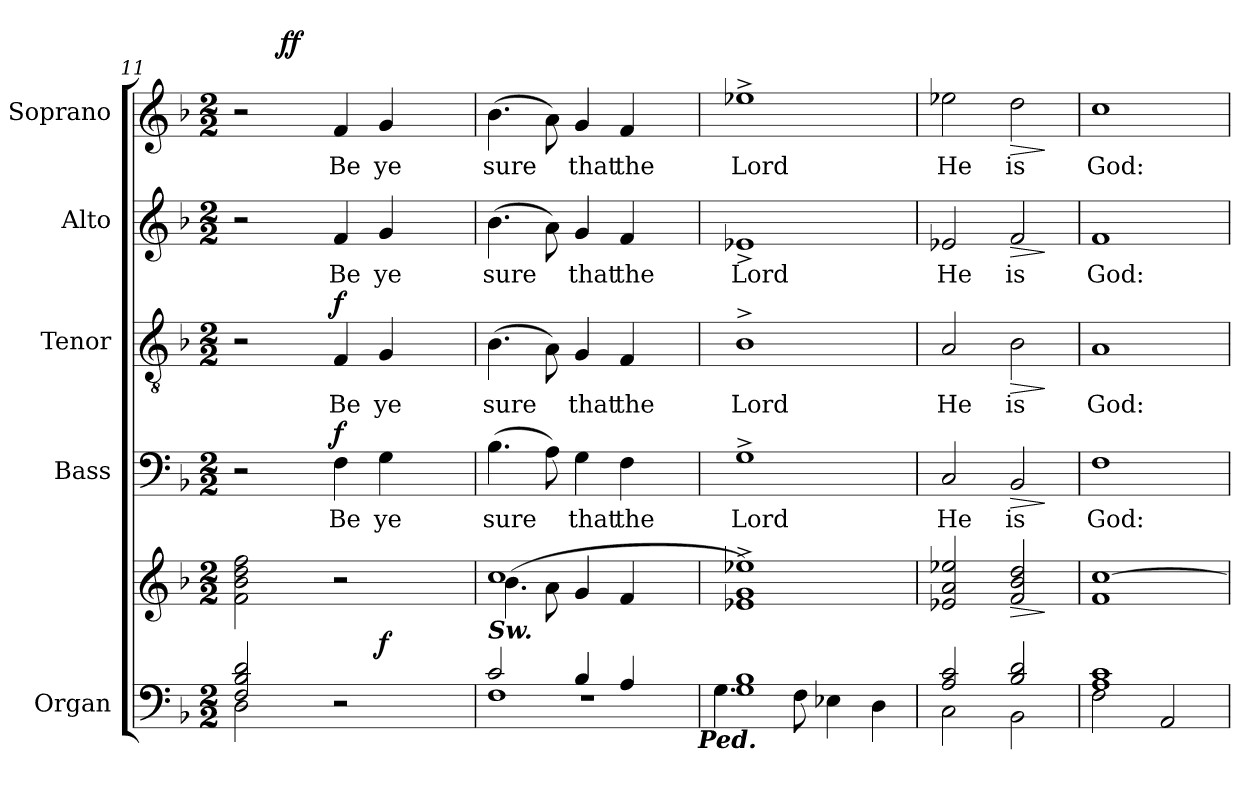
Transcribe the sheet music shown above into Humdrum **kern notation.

**kern	**kern	**dynam	**kern	**text	**dynam	**kern	**text	**dynam	**kern	**text	**dynam	**kern	**text	**dynam
*part5	*part5	*part5	*part4	*part4	*part4	*part3	*part3	*part3	*part2	*part2	*part2	*part1	*part1	*part1
*staff6	*staff5	*staff5/6	*staff4	*staff4	*staff4	*staff3	*staff3	*staff3	*staff2	*staff2	*staff2	*staff1	*staff1	*staff1
*I"Organ	*	*	*I"Bass	*	*	*I"Tenor	*	*	*I"Alto	*	*	*I"Soprano	*	*
*I'Org.	*	*	*I'B.	*	*	*I'T.	*	*	*I'A.	*	*	*I'S.	*	*
!!LO:PB:g=z
*clefF4	*clefG2	*	*clefF4	*	*	*clefGv2	*	*	*clefG2	*	*	*clefG2	*	*
*	*	*	*	*	*	*ITrd7c12	*	*	*	*	*	*	*	*
*k[b-]	*k[b-]	*	*k[b-]	*	*	*k[b-]	*	*	*k[b-]	*	*	*k[b-]	*	*
*F:	*F:	*	*F:	*	*	*F:	*	*	*F:	*	*	*F:	*	*
*M2/2	*M2/2	*	*M2/2	*	*	*M2/2	*	*	*M2/2	*	*	*M2/2	*	*
=11	=11	=11	=11	=11	=11	=11	=11	=11	=11	=11	=11	=11	=11	=11
*^	*	*	*	*	*	*	*	*	*	*	*	*^	*	*
*	*^	*	*	*	*	*	*	*	*	*	*	*	*	*^	*	*
2Fi/ 2B-i 2di	2Di\	2.ryy	2fi\ 2b-i 2ddi 2ffi	.	2r	.	.	2r	.	.	2r	.	.	2r	4ryy	4ryy	.	.
.	.	.	.	.	.	.	.	.	.	.	.	.	.	.	1024ryy	64ryy	.	.
.	.	.	.	.	.	.	.	.	.	.	.	.	.	.	2ryy	.	.	f
.	.	.	.	.	.	.	.	.	.	.	.	.	.	.	.	512ryy	.	.
.	.	.	.	.	.	.	.	.	.	.	.	.	.	.	.	2ryy	.	f
!	!	!	!	!	!	!LO:LY:b:color=#000000	!	!	!	!	!	!	!	!	!	!	!	!
!	!	!	!	!	!	!	!	!	!LO:LY:b:color=#000000	!	!	!	!	!	!	!	!	!
!	!	!	!	!	!	!	!	!	!	!	!	!LO:LY:b:color=#000000	!	!	!	!	!	!
!	!	!	!	!	!	!	!	!	!	!	!	!	!	!	!	!	!LO:LY:b:color=#000000	!
2r	2ryy	.	2r	.	4Fi\	Be	f	4FFi/	Be	f	4fi/	Be	.	4fi/	.	.	Be	.
!	!	!	!	!	!	!LO:LY:b:color=#000000	!	!	!	!	!	!	!	!	!	!	!	!
!	!	!	!	!	!	!	!	!	!LO:LY:b:color=#000000	!	!	!	!	!	!	!	!	!
!	!	!	!	!	!	!	!	!	!	!	!	!LO:LY:b:color=#000000	!	!	!	!	!	!
!	!	!	!	!	!	!	!	!	!	!	!	!	!	!	!	!	!LO:LY:b:color=#000000	!
.	.	4ryy	.	f	4Gi\	ye	.	4GGi/	ye	.	4gi/	ye	.	4gi/	.	.	ye	.
.	.	.	.	.	.	.	.	.	.	.	.	.	.	.	8ryy	.	.	.
.	.	.	.	.	.	.	.	.	.	.	.	.	.	.	.	8ryy	.	.
.	.	.	.	.	.	.	.	.	.	.	.	.	.	.	16ryy	.	.	.
.	.	.	.	.	.	.	.	.	.	.	.	.	.	.	.	16ryy	.	.
.	.	.	.	.	.	.	.	.	.	.	.	.	.	.	32ryy	.	.	.
.	.	.	.	.	.	.	.	.	.	.	.	.	.	.	.	32ryy	.	.
.	.	.	.	.	.	.	.	.	.	.	.	.	.	.	64ryy	.	.	.
.	.	.	.	.	.	.	.	.	.	.	.	.	.	.	128...ryy	.	.	.
.	.	.	.	.	.	.	.	.	.	.	.	.	.	.	.	128..ryy	.	.
*	*	*	*	*	*	*	*	*	*	*	*	*	*	*v	*v	*v	*	*
=12	=12	=12	=12	=12	=12	=12	=12	=12	=12	=12	=12	=12	=12	=12	=12	=12
*	*	*	*^	*	*	*	*	*	*	*	*	*	*	*	*	*
*	*	*	*	*	*	*	*	*	*	*	*	*	*	*	*^	*	*
*	*	*	*	*	*	*	*	*	*	*	*	*	*	*	*	*^	*	*
!	!	!	!	!	!	!	!LO:LY:b:color=#000000	!	!	!	!	!	!	!	!	!	!	!	!
*	*	*	*	*	*	*	*	*	*	*	*	*	*	*	*v	*v	*v	*	*
*	*	*	*	*	*	*	*	*	*	*	*	*	*	*	*^	*	*
*	*	*	*	*	*	*	*	*	*	*	*	*	*	*	*	*^	*	*
!	!	!	!	!	!	!	!	!	!	!LO:LY:b:color=#000000	!	!	!	!	!	!	!	!	!
*	*	*	*	*	*	*	*	*	*	*	*	*	*	*	*v	*v	*v	*	*
*	*	*	*	*	*	*	*	*	*	*	*	*	*	*	*^	*	*
*	*	*	*	*	*	*	*	*	*	*	*	*	*	*	*	*^	*	*
!	!	!	!	!	!	!	!	!	!	!	!	!	!LO:LY:b:color=#000000	!	!	!	!	!	!
*	*	*	*	*	*	*	*	*	*	*	*	*	*	*	*v	*v	*v	*	*
*	*	*	*	*	*	*	*	*	*	*	*	*	*	*	*^	*	*
*	*	*	*	*	*	*	*	*	*	*	*	*	*	*	*	*^	*	*
!LO:TX:a:Bi:t=Sw.	!	!	!	!	!	!	!	!	!	!	!	!	!	!	!	!	!	!	!
!	!	!	!	!	!	!	!	!	!	!	!	!	!	!	!	!	!	!LO:LY:b:color=#000000	!
*	*	*^	*	*	*	*	*	*	*	*	*	*	*	*	*v	*v	*v	*	*
1r	1Fi	2ci/	2ryy	1cci	(4.b-i\	.	(4.B-i\	sure	.	(4.BB-i\	sure	.	(4.b-i\	sure	.	(4.b-i\	sure	.
.	.	.	.	.	8ai\	.	8Ai\)	.	.	8AAi\)	.	.	8ai\)	.	.	8ai\)	.	.
!	!	!	!	!	!	!	!	!LO:LY:b:color=#000000	!	!	!	!	!	!	!	!	!	!
!	!	!	!	!	!	!	!	!	!	!	!LO:LY:b:color=#000000	!	!	!	!	!	!	!
!	!	!	!	!	!	!	!	!	!	!	!	!	!	!LO:LY:b:color=#000000	!	!	!	!
!	!	!	!	!	!	!	!	!	!	!	!	!	!	!	!	!	!LO:LY:b:color=#000000	!
.	.	4B-i/	4ryy	.	4gi/	.	4Gi\	that	.	4GGi/	that	.	4gi/	that	.	4gi/	that	.
!	!	!	!	!	!	!	!	!LO:LY:b:color=#000000	!	!	!	!	!	!	!	!	!	!
!	!	!	!	!	!	!	!	!	!	!	!LO:LY:b:color=#000000	!	!	!	!	!	!	!
!	!	!	!	!	!	!	!	!	!	!	!	!	!	!LO:LY:b:color=#000000	!	!	!	!
!	!	!	!	!	!	!	!	!	!	!	!	!	!	!	!	!	!LO:LY:b:color=#000000	!
.	.	4Ai/	8ryy	.	4fi/	.	4Fi\	the	.	4FFi/	the	.	4fi/	the	.	4fi/	the	.
.	.	.	16ryy	.	.	.	.	.	.	.	.	.	.	.	.	.	.	.
.	.	.	32ryy	.	.	.	.	.	.	.	.	.	.	.	.	.	.	.
.	.	.	64ryy	.	.	.	.	.	.	.	.	.	.	.	.	.	.	.
.	.	.	128...ryy	.	.	.	.	.	.	.	.	.	.	.	.	.	.	.
!	!	!	!LO:TX:b:Bi:t=Ped.	!	!	!	!	!	!	!	!	!	!	!	!	!	!	!
.	.	.	1024ryy	.	.	.	.	.	.	.	.	.	.	.	.	.	.	.
*	*v	*v	*v	*	*	*	*	*	*	*	*	*	*	*	*	*	*	*
=13	=13	=13	=13	=13	=13	=13	=13	=13	=13	=13	=13	=13	=13	=13	=13	=13
*^	*^	*	*	*	*	*	*	*	*	*	*	*	*	*	*	*
!	!	!	!	!	!	!	!	!LO:LY:b:color=#000000	!	!	!	!	!	!	!	!	!	!
*	*v	*v	*v	*	*	*	*	*	*	*	*	*	*	*	*	*	*	*
*^	*^	*	*	*	*	*	*	*	*	*	*	*	*	*	*	*
!	!	!	!	!	!	!	!	!	!	!	!LO:LY:b:color=#000000	!	!	!	!	!	!	!
*	*v	*v	*v	*	*	*	*	*	*	*	*	*	*	*	*	*	*	*
*^	*^	*	*	*	*	*	*	*	*	*	*	*	*	*	*	*
!	!	!	!	!	!	!	!	!	!	!	!	!	!	!LO:LY:b:color=#000000	!	!	!	!
*	*v	*v	*v	*	*	*	*	*	*	*	*	*	*	*	*	*	*	*
*^	*^	*	*	*	*	*	*	*	*	*	*	*	*	*	*	*
!	!	!	!	!	!	!	!	!	!	!	!	!	!	!	!	!	!LO:LY:b:color=#000000	!
*	*v	*v	*v	*	*	*	*	*	*	*	*	*	*	*	*	*	*	*
1Gi 1B-i	4.Gi\	1gi^ 1ee-Xi^	1e-Xi)	.	1G^i	Lord	.	1BB-^i	Lord	.	1e-X^i	Lord	.	1ee-X^i	Lord	.
.	8Fi\	.	.	.	.	.	.	.	.	.	.	.	.	.	.	.
.	4E-Xi\	.	.	.	.	.	.	.	.	.	.	.	.	.	.	.
.	4Di\	.	.	.	.	.	.	.	.	.	.	.	.	.	.	.
*	*	*v	*v	*	*	*	*	*	*	*	*	*	*	*	*	*
=14	=14	=14	=14	=14	=14	=14	=14	=14	=14	=14	=14	=14	=14	=14	=14
!	!	!	!	!	!LO:LY:b:color=#000000	!	!	!	!	!	!	!	!	!	!
!	!	!	!	!	!	!	!	!LO:LY:b:color=#000000	!	!	!	!	!	!	!
!	!	!	!	!	!	!	!	!	!	!	!LO:LY:b:color=#000000	!	!	!	!
!	!	!	!	!	!	!	!	!	!	!	!	!	!	!LO:LY:b:color=#000000	!
2Ai/ 2ci	2Ci\	2e-Xi/ 2ai 2ee-Xi	.	2Ci/	He	.	2AAi/	He	.	2e-Xi/	He	.	2ee-Xi\	He	.
!	!	!	!LO:HP:b	!	!	!	!	!	!	!	!	!	!	!	!
!	!	!	!	!	!LO:LY:b:color=#000000	!LO:HP:b	!	!	!	!	!	!	!	!	!
!	!	!	!	!	!	!	!	!LO:LY:b:color=#000000	!LO:HP:b	!	!	!	!	!	!
!	!	!	!	!	!	!	!	!	!	!	!LO:LY:b:color=#000000	!LO:HP:b	!	!	!
!	!	!	!	!	!	!	!	!	!	!	!	!	!	!LO:LY:b:color=#000000	!LO:HP:b
2B-i/ 2di	2BB-i\	2fi/ 2b-i 2ddi	>	2BB-i/	is	>	2BB-i\	is	>	2fi/	is	>	2ddi\	is	>
*v	*v	*	*	*	*	*	*	*	*	*	*	*	*	*	*
.	.	]	.	.	]	.	.	]	.	.	]	.	.	]
=15	=15	=15	=15	=15	=15	=15	=15	=15	=15	=15	=15	=15	=15	=15
*^	*	*	*	*	*	*	*	*	*	*	*	*	*	*
!	!	!	!	!	!LO:LY:b:color=#000000	!	!	!	!	!	!	!	!	!	!
!	!	!	!	!	!	!	!	!LO:LY:b:color=#000000	!	!	!	!	!	!	!
!	!	!	!	!	!	!	!	!	!	!	!LO:LY:b:color=#000000	!	!	!	!
!	!	!	!	!	!	!	!	!	!	!	!	!	!	!LO:LY:b:color=#000000	!
1Ai 1ci	2Fi\	1fi [1cci	.	1Fi	God:	.	1AAi	God:	.	1fi	God:	.	1cci	God:	.
.	2AAi/	.	.	.	.	.	.	.	.	.	.	.	.	.	.
*v	*v	*	*	*	*	*	*	*	*	*	*	*	*	*	*
=	=	=	=	=	=	=	=	=	=	=	=	=	=	=
*-	*-	*-	*-	*-	*-	*-	*-	*-	*-	*-	*-	*-	*-	*-
